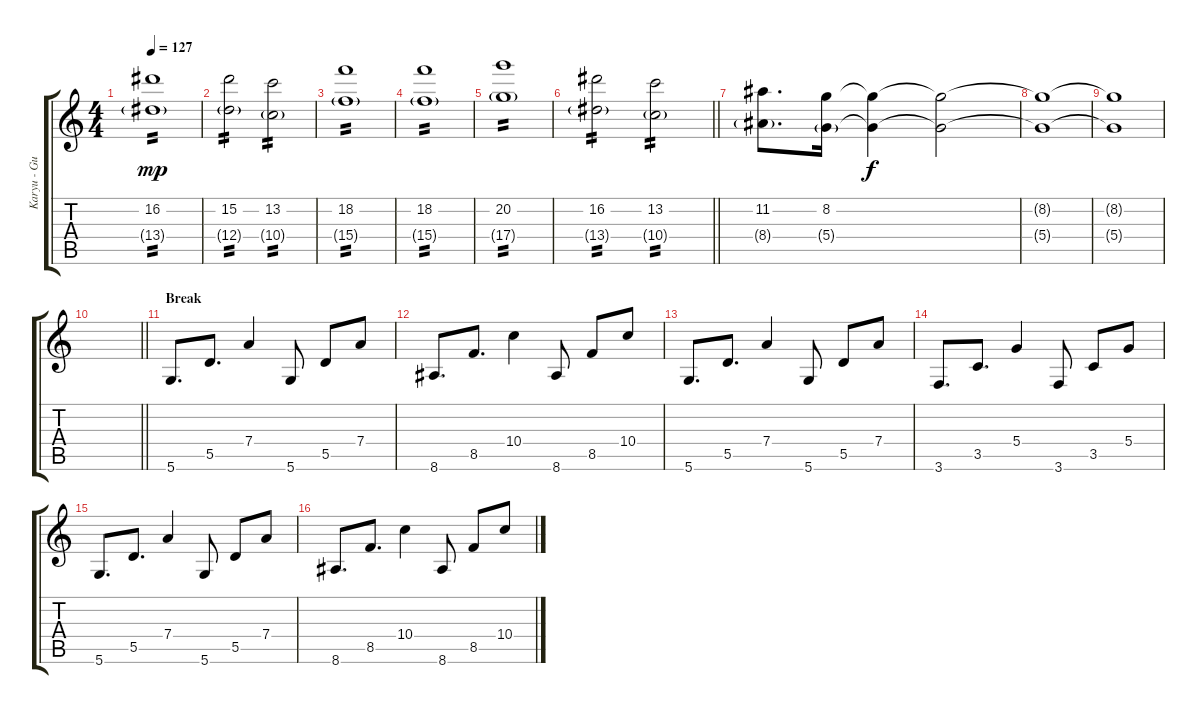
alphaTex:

\track ("Karyu - Guitar 1" "Karyu - Gu") {instrument distortionguitar}
\staff {score tabs}
\tuning (E4 B3 G3 D3 A2 D2) {hide}
\ts (4 4)
\tempo 127
\clef g2
\ks c
(16.2 13.4{g}).1{tp 2 dy mp} |
(15.2 12.4{g}).2{tp 2} (13.2 10.4{g}).2{tp 2} |
(18.2 15.4{g}).1{tp 2} |
(18.2 15.4{g}).1{tp 2} |
(20.2 17.4{g}).1{tp 2} |
\barLineRight lightlight
(16.2 13.4{g}).2{tp 2} (13.2 10.4{g}).2{tp 2} |
\section ("" "")
(11.2 8.4{g}).8{d} (8.2 5.4{g}).16 (8.2{t} 5.4{t}).4{dy f} (8.2{t} 5.4{t}).2 |
(8.2{t} 5.4{t}).1 |
(8.2{t} 5.4{t}).1 |
\barLineRight lightlight
|
\section ("" "Break")
5.6.8{d instrument electricguitarjazz} 5.5.8{d} 7.4.4 5.6.8 5.5.8 7.4.8 |
8.6.8{d} 8.5.8{d} 10.4.4 8.6.8 8.5.8 10.4.8 |
5.6.8{d} 5.5.8{d} 7.4.4 5.6.8 5.5.8 7.4.8 |
3.6.8{d} 3.5.8{d} 5.4.4 3.6.8 3.5.8 5.4.8 |
5.6.8{d} 5.5.8{d} 7.4.4 5.6.8 5.5.8 7.4.8 |
8.6.8{d} 8.5.8{d} 10.4.4 8.6.8 8.5.8 10.4.8
